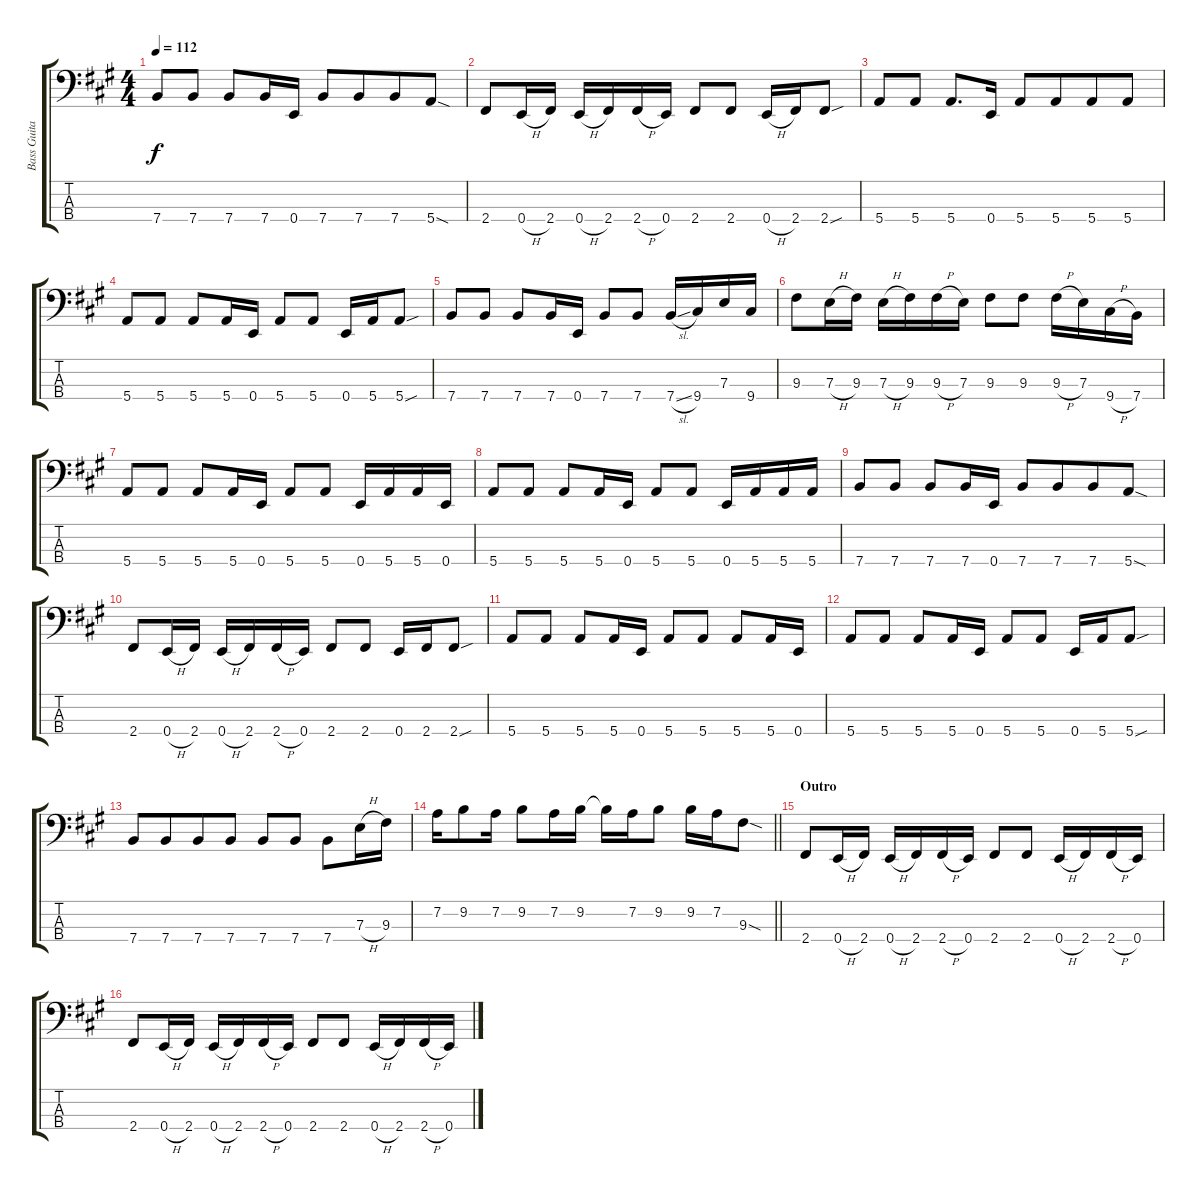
\track ("Bass Guitar" "Bass Guita") {instrument electricbassfinger}
\staff {score tabs}
\tuning (G2 D2 A1 E1) {hide}
\ts (4 4)
\tempo 112
\clef f4
\ks f#minor
7.4.8{dy f} 7.4.8 7.4.8 7.4.16 0.4.16 7.4.8 7.4.8{beam merge} 7.4.8 5.4{sod}.8 |
2.4.8 0.4{h}.16 2.4.16 0.4{h}.16 2.4.16 2.4{h}.16 0.4.16 2.4.8 2.4.8 0.4{h}.16 2.4.16 2.4{sou}.8 |
5.4.8 5.4.8 5.4.8{d} 0.4.16 5.4.8 5.4.8{beam merge} 5.4.8 5.4.8 |
5.4.8 5.4.8{beam split} 5.4.8 5.4.16 0.4.16 5.4.8 5.4.8 0.4.16 5.4.16 5.4{sou}.8 |
7.4.8 7.4.8 7.4.8 7.4.16 0.4.16 7.4.8 7.4.8 7.4{sl}.16 9.4.16 7.3.16 9.4.16 |
9.3.8 7.3{h}.16 9.3.16 7.3{h}.16 9.3.16 9.3{h}.16 7.3.16 9.3.8 9.3.8 9.3{h}.16 7.3.16 9.4{h}.16 7.4.16 |
5.4.8 5.4.8 5.4.8 5.4.16 0.4.16 5.4.8 5.4.8 0.4.16 5.4.16 5.4.16 0.4.16 |
5.4.8 5.4.8{beam split} 5.4.8 5.4.16 0.4.16 5.4.8 5.4.8 0.4.16 5.4.16 5.4.16 5.4.16 |
7.4.8 7.4.8 7.4.8 7.4.16 0.4.16 7.4.8 7.4.8{beam merge} 7.4.8 5.4{sod}.8 |
2.4.8 0.4{h}.16 2.4.16 0.4{h}.16 2.4.16 2.4{h}.16 0.4.16 2.4.8 2.4.8 0.4.16 2.4.16 2.4{sou}.8 |
5.4.8 5.4.8 5.4.8 5.4.16 0.4.16 5.4.8 5.4.8 5.4.8 5.4.16 0.4.16 |
5.4.8 5.4.8 5.4.8 5.4.16 0.4.16 5.4.8 5.4.8 0.4.16 5.4.16 5.4{sou}.8 |
7.4.8 7.4.8{beam merge} 7.4.8 7.4.8 7.4.8 7.4.8 7.4.8 7.3{h}.16 9.3.16 |
\barLineRight lightlight
7.2.16 9.2.8 7.2.16 9.2.8 7.2.16 9.2.16 9.2{t}.16 7.2.16 9.2.8 9.2.16 7.2.16 9.3{sod}.8 |
\section ("" "Outro")
2.4.8 0.4{h}.16 2.4.16 0.4{h}.16 2.4.16 2.4{h}.16 0.4.16 2.4.8 2.4.8 0.4{h}.16 2.4.16 2.4{h}.16 0.4.16 |
2.4.8 0.4{h}.16 2.4.16 0.4{h}.16 2.4.16 2.4{h}.16 0.4.16 2.4.8 2.4.8 0.4{h}.16 2.4.16 2.4{h}.16 0.4.16
